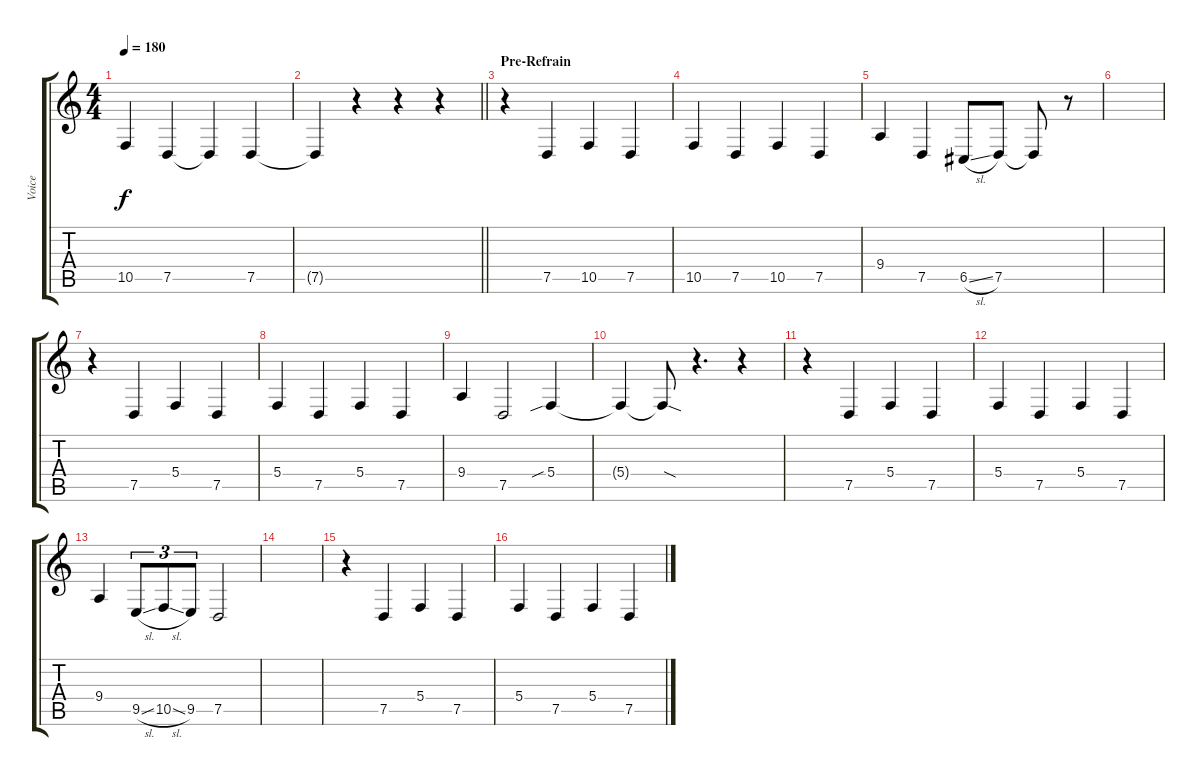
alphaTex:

\track ("Voice" "Voice") {instrument lead2sawtooth}
\staff {score tabs}
\tuning (D4 A3 F3 C3 G2 D2) {hide}
\ts (4 4)
\tempo 180
\clef g2
\ks c
10.5.4{dy f} 7.5.4 7.5{t}.4 7.5.4 |
\barLineRight lightlight
7.5{t}.4 r.4 r.4 r.4 |
\section ("" "Pre-Refrain")
r.4{volume 16} 7.5.4 10.5.4 7.5.4 |
10.5.4 7.5.4 10.5.4 7.5.4 |
9.4.4 7.5.4 6.5{sl}.8 7.5.8 7.5{t}.8 r.8 |
|
r.4 7.5.4 5.4.4 7.5.4 |
5.4.4 7.5.4 5.4.4 7.5.4 |
9.4.4 7.5.2 5.4{sib}.4 |
5.4{t}.4 5.4{sod t}.8 r.4{d} r.4 |
r.4 7.5.4 5.4.4 7.5.4 |
5.4.4 7.5.4 5.4.4 7.5.4 |
9.4.4 9.5{sl}.8{tu (3 2)} 10.5{sl}.8{tu (3 2)} 9.5.8{tu (3 2)} 7.5.2 |
|
r.4 7.5.4 5.4.4 7.5.4 |
5.4.4 7.5.4 5.4.4 7.5.4
